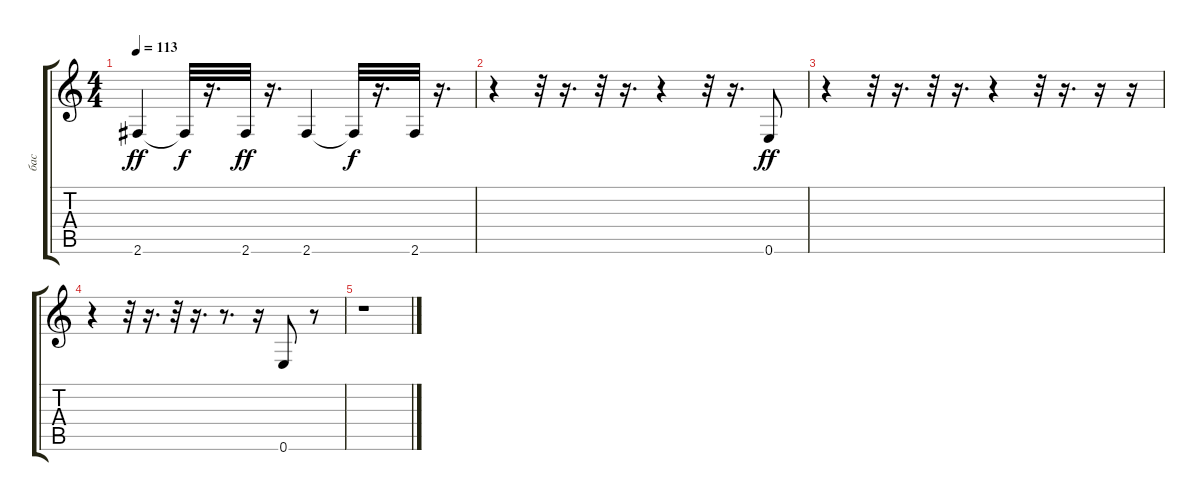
\track ("бас" "бас") {instrument fretlessbass}
\staff {score tabs}
\tuning (E4 B3 G3 D3 A2 E2) {hide}
\ts (4 4)
\tempo 113
\clef g2
\ks c
2.6.4{dy ff} 2.6{t}.32{dy f} r.16{d} 2.6.32{dy ff} r.16{d} 2.6.4 2.6{t}.32{dy f} r.16{d} 2.6.32 r.16{d} |
r.4 r.32 r.16{d} r.32 r.16{d} r.4 r.32 r.16{d} 0.6.8{dy ff} |
r.4 r.32 r.16{d} r.32 r.16{d} r.4 r.32 r.16{d} r.16 r.16 |
r.4 r.32 r.16{d} r.32 r.16{d} r.8{d} r.16 0.6.8 r.8 |
r.1
